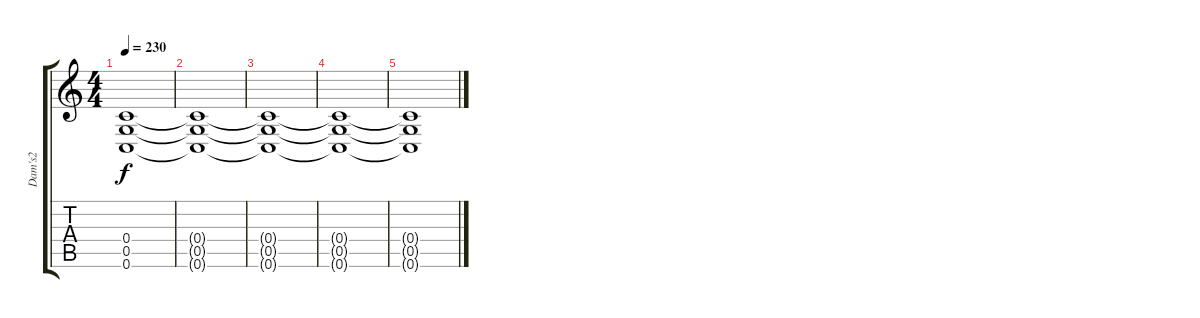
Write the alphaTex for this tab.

\track ("Dam's2" "Dam's2") {instrument distortionguitar}
\staff {score tabs}
\tuning (D4 A3 F3 C3 G2 C2) {hide}
\ts (4 4)
\tempo 230
\clef g2
\ks c
(0.4{t} 0.5{t} 0.6{t}).1{dy f} |
(0.4{t} 0.5{t} 0.6{t}).1 |
(0.4{t} 0.5{t} 0.6{t}).1 |
(0.4{t} 0.5{t} 0.6{t}).1 |
(0.4{t} 0.5{t} 0.6{t}).1
